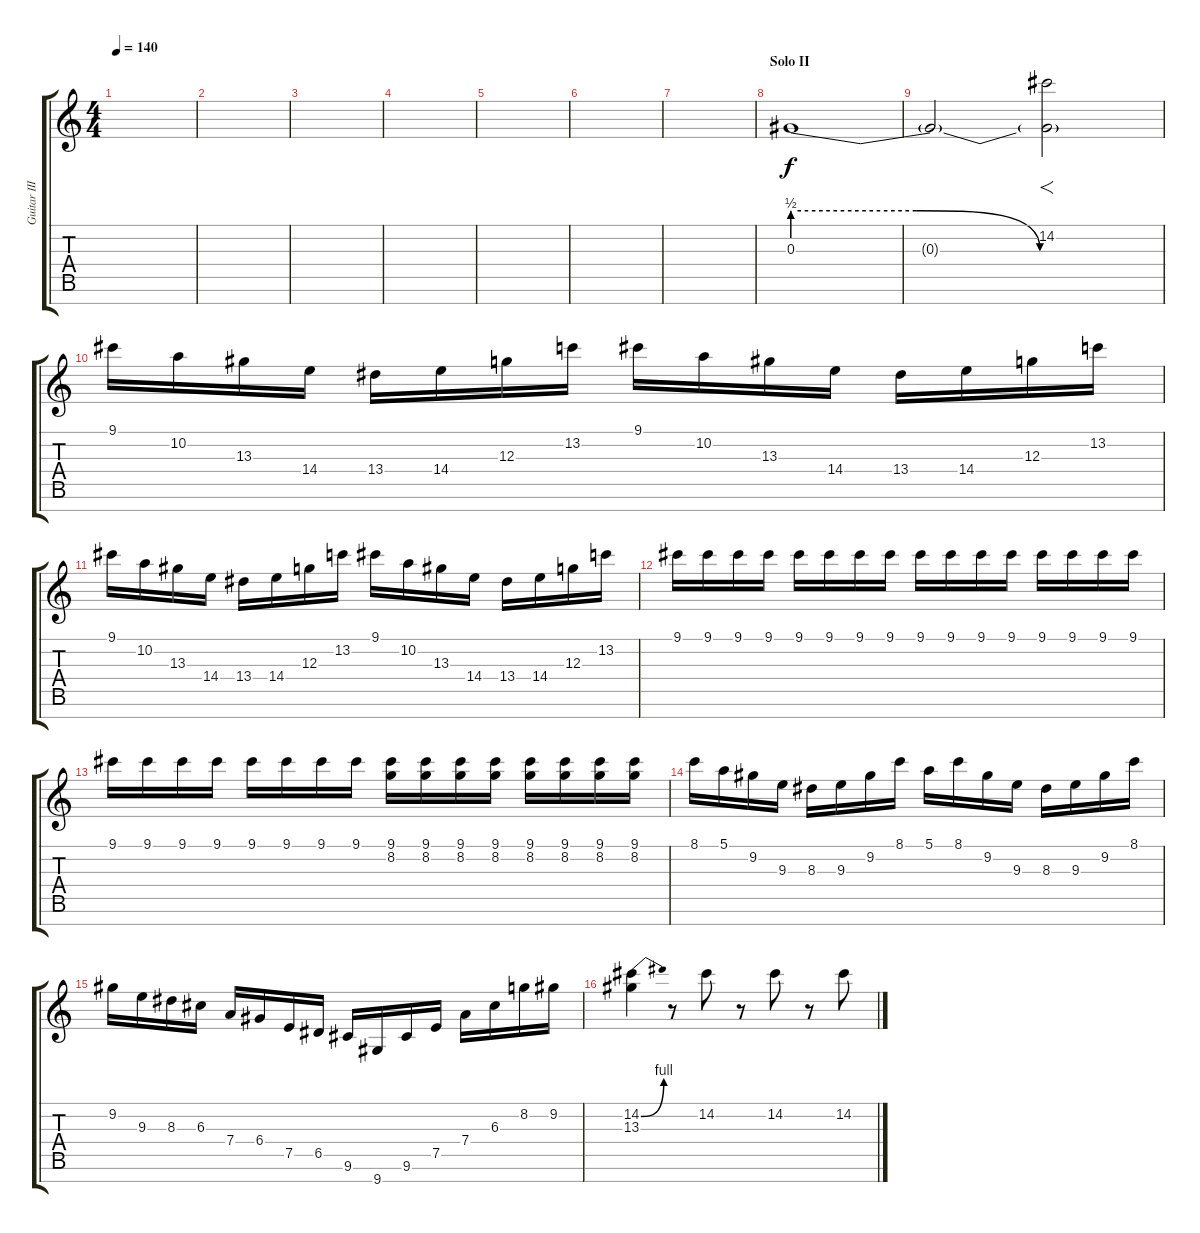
\track ("Guitar III" "Guitar III") {instrument distortionguitar}
\staff {score tabs}
\tuning (E4 B3 G3 D3 A2 E2 B1) {hide}
\ts (4 4)
\tempo 140
\clef g2
\ks c
|
|
|
|
|
|
|
\section ("" "Solo II")
0.3{be (custom 0 2 20 2 40 0 60 0)}.1 |
0.3{t}.2 (14.2 0.3{t}).2{f} |
9.1.16 10.2.16 13.3.16 14.4.16 13.4.16 14.4.16 12.3.16 13.2.16 9.1.16 10.2.16 13.3.16 14.4.16 13.4.16 14.4.16 12.3.16 13.2.16 |
9.1.16 10.2.16 13.3.16 14.4.16 13.4.16 14.4.16 12.3.16 13.2.16 9.1.16 10.2.16 13.3.16 14.4.16 13.4.16 14.4.16 12.3.16 13.2.16 |
9.1.16 9.1.16 9.1.16 9.1.16 9.1.16 9.1.16 9.1.16 9.1.16 9.1.16 9.1.16 9.1.16 9.1.16 9.1.16 9.1.16 9.1.16 9.1.16 |
9.1.16 9.1.16 9.1.16 9.1.16 9.1.16 9.1.16 9.1.16 9.1.16 (9.1 8.2).16 (9.1 8.2).16 (9.1 8.2).16 (9.1 8.2).16 (9.1 8.2).16 (9.1 8.2).16 (9.1 8.2).16 (9.1 8.2).16 |
8.1.16 5.1.16 9.2.16 9.3.16 8.3.16 9.3.16 9.2.16 8.1.16 5.1.16 8.1.16 9.2.16 9.3.16 8.3.16 9.3.16 9.2.16 8.1.16 |
9.2.16 9.3.16 8.3.16 6.3.16 7.4.16 6.4.16 7.5.16 6.5.16 9.6.16 9.7.16 9.6.16 7.5.16 7.4.16 6.3.16 8.2.16 9.2.16 |
(14.2{be (bend 0 0 60 4)} 13.3).4 r.8 14.2.8 r.8 14.2.8 r.8 14.2.8
